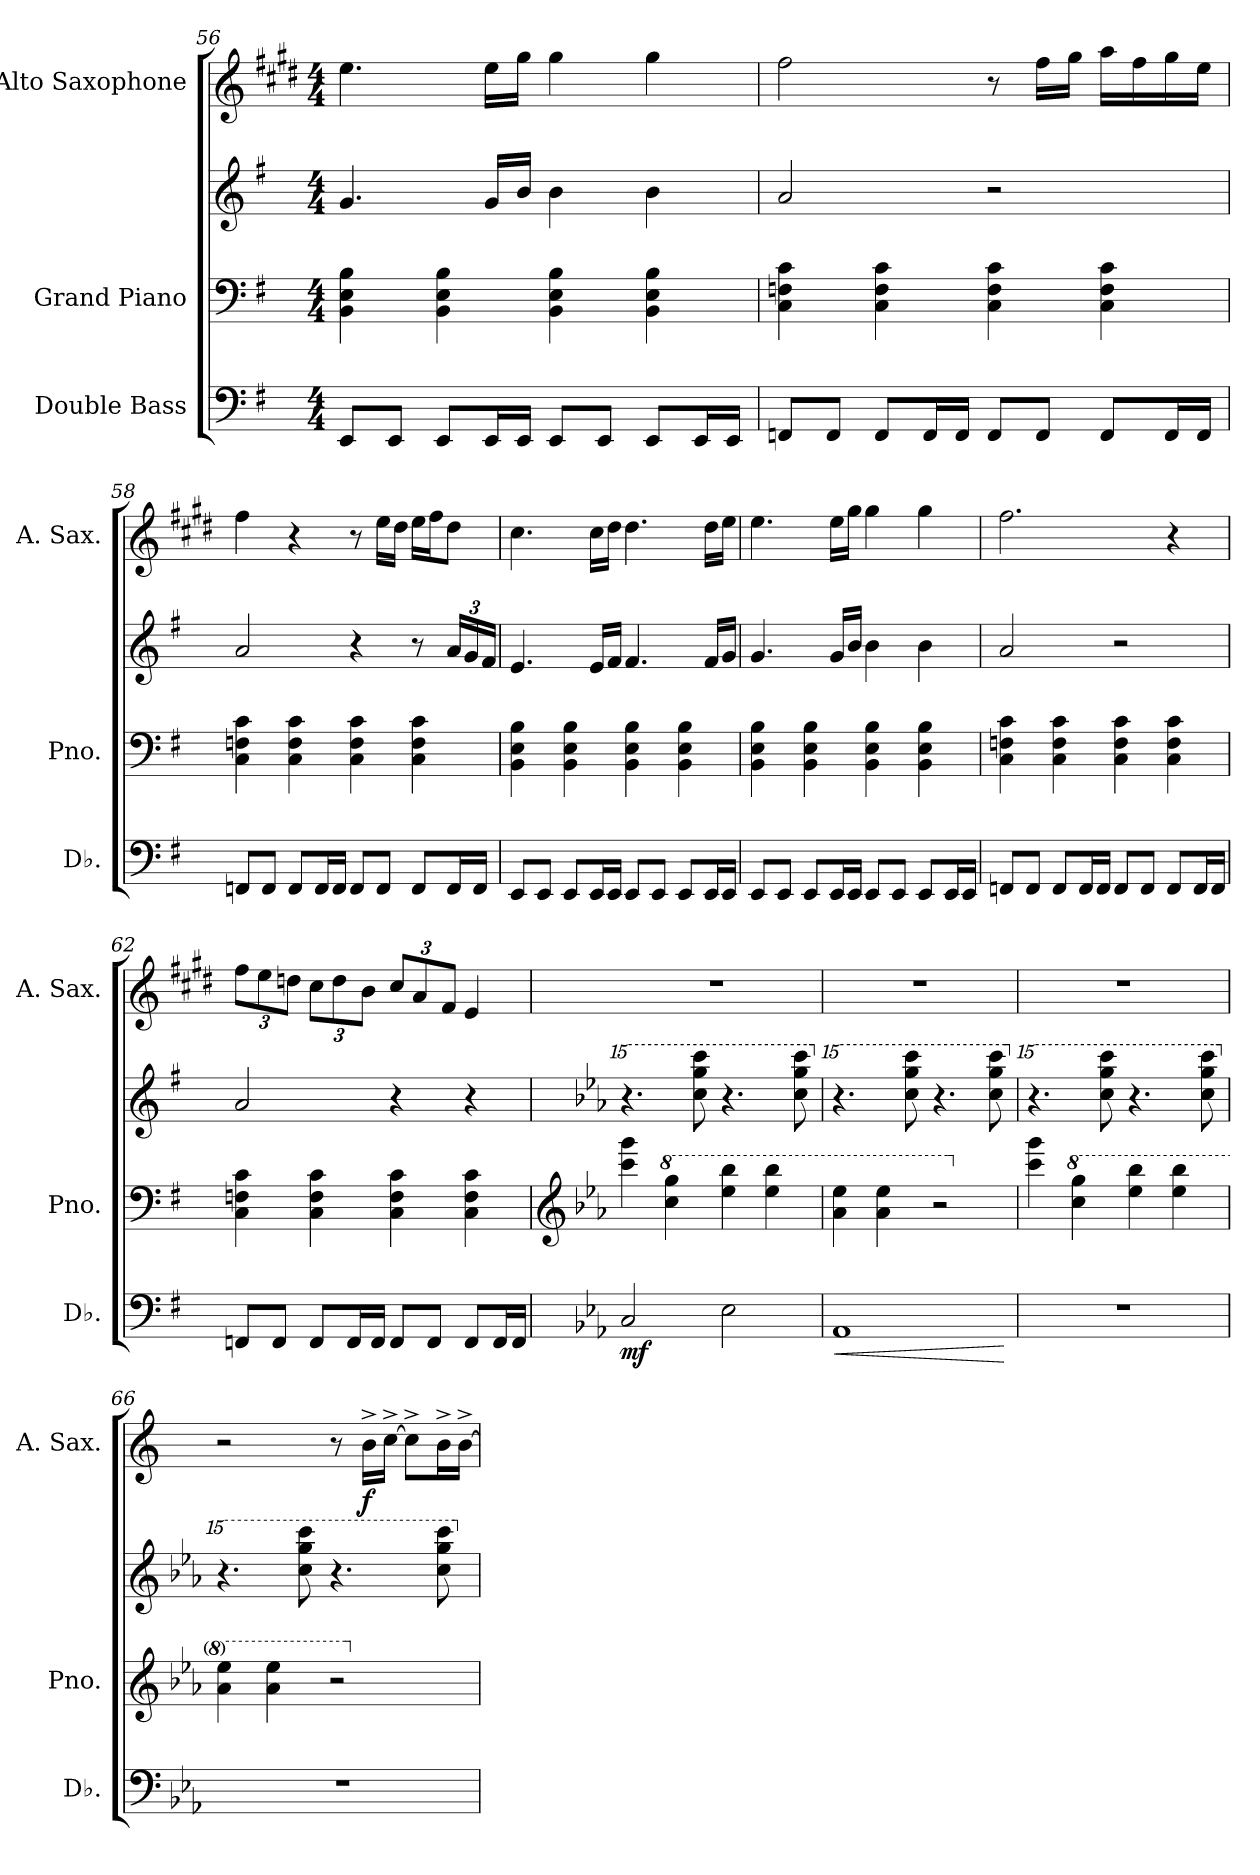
**kern	**dynam	**kern	**kern	**kern	**dynam
*part3	*part3	*part2	*part2	*part1	*part1
*staff4	*staff4	*staff3	*staff2	*staff1	*staff1
*I"Double Bass	*	*I"Grand Piano	*	*I"Alto Saxophone	*
*I'Db.	*	*I'Pno.	*	*I'A. Sax.	*
*clefF4	*	*clefF4	*clefG2	*clefG2	*
*ITrd7c12	*	*	*	*ITrd5c9	*
*k[f#]	*	*k[f#]	*k[f#]	*k[f#]	*
*M4/4	*	*M4/4	*M4/4	*M4/4	*
=56	=56	=56	=56	=56	=56
8EEE/L	.	4BB\ 4E\ 4B\	4.g/	4.g\	.
8EEE/J	.	.	.	.	.
8EEE/L	.	4BB\ 4E\ 4B\	.	.	.
16EEE/L	.	.	16g/LL	16g\LL	.
16EEE/JJ	.	.	16b/JJ	16b\JJ	.
8EEE/L	.	4BB\ 4E\ 4B\	4b\	4b\	.
8EEE/J	.	.	.	.	.
8EEE/L	.	4BB\ 4E\ 4B\	4b\	4b\	.
16EEE/L	.	.	.	.	.
16EEE/JJ	.	.	.	.	.
=57	=57	=57	=57	=57	=57
8FFFn/L	.	4C\ 4Fn\ 4c\	2a/	2a\	.
8FFF/J	.	.	.	.	.
8FFF/L	.	4C\ 4F\ 4c\	.	.	.
16FFF/L	.	.	.	.	.
16FFF/JJ	.	.	.	.	.
8FFF/L	.	4C\ 4F\ 4c\	2r	8r	.
8FFF/J	.	.	.	16a\LL	.
.	.	.	.	16b\JJ	.
8FFF/L	.	4C\ 4F\ 4c\	.	16cc\LL	.
.	.	.	.	16a\	.
16FFF/L	.	.	.	16b\	.
16FFF/JJ	.	.	.	16g\JJ	.
!!LO:PB:g=z
=58	=58	=58	=58	=58	=58
8FFFn/L	.	4C\ 4Fn\ 4c\	2a/	4a\	.
8FFF/J	.	.	.	.	.
8FFF/L	.	4C\ 4F\ 4c\	.	4r	.
16FFF/L	.	.	.	.	.
16FFF/JJ	.	.	.	.	.
8FFF/L	.	4C\ 4F\ 4c\	4r	8r	.
8FFF/J	.	.	.	16g\LL	.
.	.	.	.	16f#\JJ	.
8FFF/L	.	4C\ 4F\ 4c\	8r	16g\LL	.
.	.	.	.	16a\J	.
*	*	*	*Xbrackettup	*	*
16FFF/L	.	.	24a/LL	8f#\J	.
.	.	.	24g/	.	.
16FFF/JJ	.	.	.	.	.
.	.	.	24f#/JJ	.	.
=59	=59	=59	=59	=59	=59
8EEE/L	.	4BB\ 4E\ 4B\	4.e/	4.e\	.
8EEE/J	.	.	.	.	.
8EEE/L	.	4BB\ 4E\ 4B\	.	.	.
16EEE/L	.	.	16e/LL	16e\LL	.
16EEE/JJ	.	.	16f#/JJ	16f#\JJ	.
8EEE/L	.	4BB\ 4E\ 4B\	4.f#/	4.f#\	.
8EEE/J	.	.	.	.	.
8EEE/L	.	4BB\ 4E\ 4B\	.	.	.
16EEE/L	.	.	16f#/LL	16f#\LL	.
16EEE/JJ	.	.	16g/JJ	16g\JJ	.
=60	=60	=60	=60	=60	=60
8EEE/L	.	4BB\ 4E\ 4B\	4.g/	4.g\	.
8EEE/J	.	.	.	.	.
8EEE/L	.	4BB\ 4E\ 4B\	.	.	.
16EEE/L	.	.	16g/LL	16g\LL	.
16EEE/JJ	.	.	16b/JJ	16b\JJ	.
8EEE/L	.	4BB\ 4E\ 4B\	4b\	4b\	.
8EEE/J	.	.	.	.	.
8EEE/L	.	4BB\ 4E\ 4B\	4b\	4b\	.
16EEE/L	.	.	.	.	.
16EEE/JJ	.	.	.	.	.
!!LO:LB:g=z
=61	=61	=61	=61	=61	=61
8FFFn/L	.	4C\ 4Fn\ 4c\	2a/	2.a\	.
8FFF/J	.	.	.	.	.
8FFF/L	.	4C\ 4F\ 4c\	.	.	.
16FFF/L	.	.	.	.	.
16FFF/JJ	.	.	.	.	.
8FFF/L	.	4C\ 4F\ 4c\	2r	.	.
8FFF/J	.	.	.	.	.
8FFF/L	.	4C\ 4F\ 4c\	.	4r	.
16FFF/L	.	.	.	.	.
16FFF/JJ	.	.	.	.	.
=62	=62	=62	=62	=62	=62
*	*	*	*	*Xbrackettup	*
8FFFn/L	.	4C\ 4Fn\ 4c\	2a/	12a\L	.
.	.	.	.	12g\	.
8FFF/J	.	.	.	.	.
.	.	.	.	12fn\J	.
8FFF/L	.	4C\ 4F\ 4c\	.	12e\L	.
.	.	.	.	12f\	.
16FFF/L	.	.	.	.	.
.	.	.	.	12d\J	.
16FFF/JJ	.	.	.	.	.
8FFF/L	.	4C\ 4F\ 4c\	4r	12e/L	.
.	.	.	.	12c/	.
8FFF/J	.	.	.	.	.
.	.	.	.	12A/J	.
8FFF/L	.	4C\ 4F\ 4c\	4r	4G/	.
16FFF/L	.	.	.	.	.
16FFF/JJ	.	.	.	.	.
=63	=63	=63	=63	=63	=63
*	*	*clefG2	*	*	*
*k[b-e-a-]	*	*k[b-e-a-]	*k[b-e-a-]	*k[b-e-a-]	*
*	*	*	*15ma	*	*
!	!LO:DY:b	!	!	!	!
2CC/	mf	4ccc\ 4ggg\	4.r	1r	.
*	*	*8va	*	*	*
.	.	4ccc\ 4ggg\	.	.	.
.	.	.	8cccc\ 8gggg\ 8ccccc\	.	.
2EE-\	.	4eee-\ 4bbb-\	4.r	.	.
.	.	4eee-\ 4bbb-\	.	.	.
.	.	.	8cccc\ 8gggg\ 8ccccc\	.	.
=64	=64	=64	=64	=64	=64
!	!LO:HP:b	!	!	!	!
*	*	*	*X15ma	*	*
*	*	*	*15ma	*	*
1AAA-	<	4aa-\ 4eee-\	4.r	1r	.
.	.	4aa-\ 4eee-\	.	.	.
.	.	.	8cccc\ 8gggg\ 8ccccc\	.	.
.	.	2r	4.r	.	.
.	.	.	8cccc\ 8gggg\ 8ccccc\	.	.
.	[	.	.	.	.
!!LO:PB:g=z
=65	=65	=65	=65	=65	=65
*	*	*X8va	*	*	*
*	*	*	*X15ma	*	*
*	*	*	*15ma	*	*
1r	.	4ccc\ 4ggg\	4.r	1r	.
*	*	*8va	*	*	*
.	.	4ccc\ 4ggg\	.	.	.
.	.	.	8cccc\ 8gggg\ 8ccccc\	.	.
.	.	4eee-\ 4bbb-\	4.r	.	.
.	.	4eee-\ 4bbb-\	.	.	.
.	.	.	8cccc\ 8gggg\ 8ccccc\	.	.
=66	=66	=66	=66	=66	=66
*	*	*	*X15ma	*	*
*	*	*	*15ma	*	*
1r	.	4aa-\ 4eee-\	4.r	2r	.
.	.	4aa-\ 4eee-\	.	.	.
.	.	.	8cccc\ 8gggg\ 8ccccc\	.	.
.	.	2r	4.r	8r	.
!	!	!	!	!	!LO:DY:b
.	.	.	.	16d^\LL	f
.	.	.	.	[16e-^\JJ	.
.	.	.	.	8e-^\L]	.
.	.	.	8cccc\ 8gggg\ 8ccccc\	16d^\L	.
.	.	.	.	[16d^\JJ	.
*	*	*	*X15ma	*	*
*	*	*X8va	*	*	*
=	=	=	=	=	=
*-	*-	*-	*-	*-	*-
